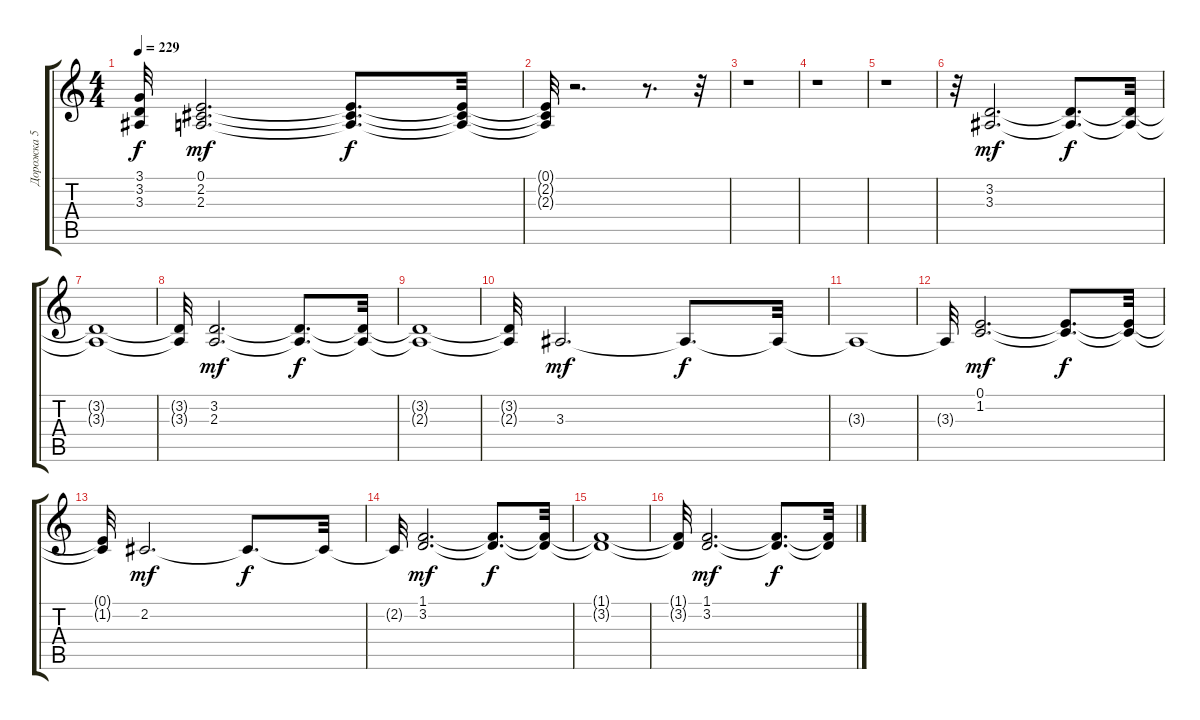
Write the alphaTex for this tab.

\track ("Дорожка 5" "Дорожка 5") {instrument choiraahs}
\staff {score tabs}
\tuning (E4 B3 G3 D3 A2 E2) {hide}
\ts (4 4)
\tempo 229
\clef g2
\ks c
(3.1{t} 3.2{t} 3.3{t}).32{dy f} (0.1 2.2 2.3).2{d dy mf} (0.1{t} 2.2{t} 2.3{t}).8{d dy f} (0.1{t} 2.2{t} 2.3{t}).32 |
(0.1{t} 2.2{t} 2.3{t}).32 r.2{d} r.8{d} r.32 |
r.1 |
r.1 |
r.1 |
r.32 (3.2 3.3).2{d dy mf} (3.2{t} 3.3{t}).8{d dy f} (3.2{t} 3.3{t}).32 |
(3.2{t} 3.3{t}).1 |
(3.2{t} 3.3{t}).32 (3.2 2.3).2{d dy mf} (3.2{t} 2.3{t}).8{d dy f} (3.2{t} 2.3{t}).32 |
(3.2{t} 2.3{t}).1 |
(3.2{t} 2.3{t}).32 3.3.2{d dy mf} 3.3{t}.8{d dy f} 3.3{t}.32 |
3.3{t}.1 |
3.3{t}.32 (0.1 1.2).2{d dy mf} (0.1{t} 1.2{t}).8{d dy f} (0.1{t} 1.2{t}).32 |
(0.1{t} 1.2{t}).32 2.2.2{d dy mf} 2.2{t}.8{d dy f} 2.2{t}.32 |
2.2{t}.32 (1.1 3.2).2{d dy mf} (1.1{t} 3.2{t}).8{d dy f} (1.1{t} 3.2{t}).32 |
(1.1{t} 3.2{t}).1 |
(1.1{t} 3.2{t}).32 (1.1 3.2).2{d dy mf} (1.1{t} 3.2{t}).8{d dy f} (1.1{t} 3.2{t}).32
